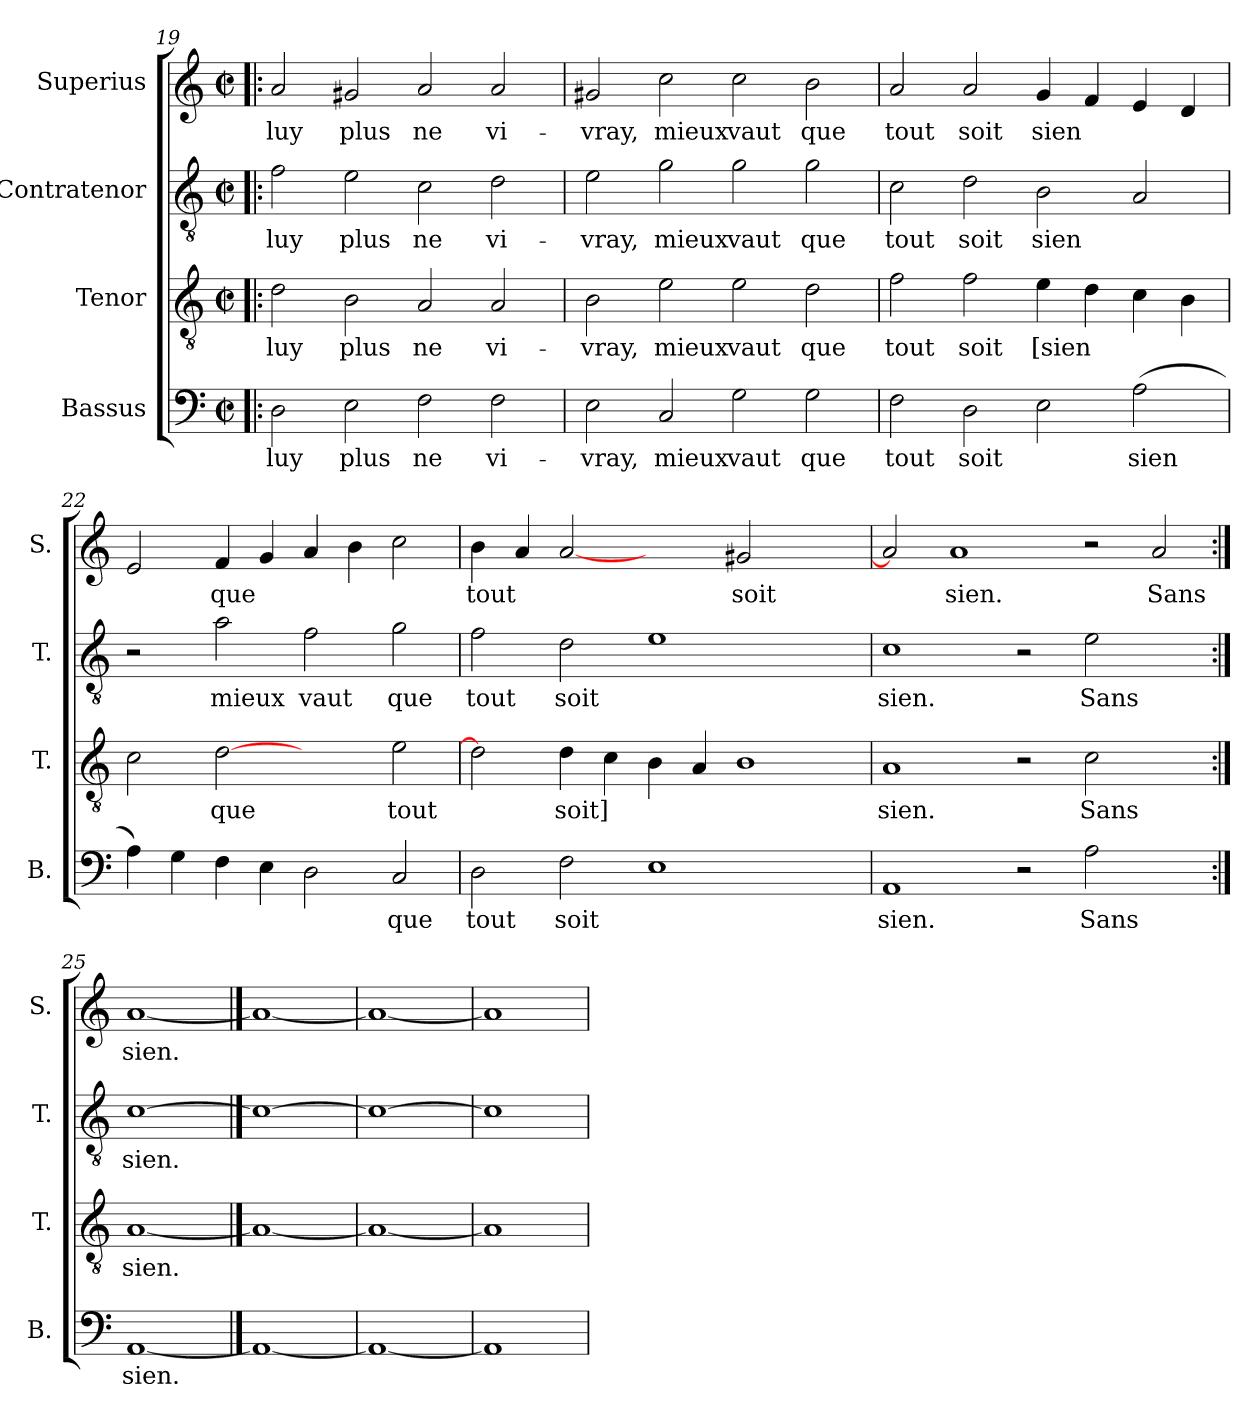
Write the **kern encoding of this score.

**kern	**text	**kern	**text	**kern	**text	**kern	**text
*part4	*part4	*part3	*part3	*part2	*part2	*part1	*part1
*staff4	*staff4	*staff3	*staff3	*staff2	*staff2	*staff1	*staff1
*I"Bassus	*	*I"Tenor	*	*I"Contratenor	*	*I"Superius	*
*I'B.	*	*I'T.	*	*I'T.	*	*I'S.	*
!!LO:PB:g=z
*clefF4	*	*clefGv2	*	*clefGv2	*	*clefG2	*
*k[]	*	*k[]	*	*k[]	*	*k[]	*
*C:	*	*C:	*	*C:	*	*C:	*
*M2/2	*	*M2/2	*	*M2/2	*	*M2/2	*
*met(c|)	*	*met(c|)	*	*met(c|)	*	*met(c|)	*
=19!|:	=19!|:	=19!|:	=19!|:	=19!|:	=19!|:	=19!|:	=19!|:
2D\	luy	2d\	luy	2f\	luy	2a/	luy
2E\	plus	2B\	plus	2e\	plus	2g#X/	plus
2F\	ne	2A/	ne	2c\	ne	2a/	ne
2F\	vi-	2A/	vi-	2d\	vi-	2a/	vi-
=20	=20	=20	=20	=20	=20	=20	=20
2E\	-vray,	2B\	-vray,	2e\	-vray,	2g#X/	-vray,
2C/	mieux	2e\	mieux	2g\	mieux	2cc\	mieux
2G\	vaut	2e\	vaut	2g\	vaut	2cc\	vaut
2G\	que	2d\	que	2g\	que	2b\	que
=21	=21	=21	=21	=21	=21	=21	=21
2F\	tout	2f\	tout	2c\	tout	2a/	tout
2D\	soit	2f\	soit	2d\	soit	2a/	soit
2E\	.	4e\	[sien	2B\	sien	4g/	sien
.	.	4d\	.	.	.	4f/	.
(2A\	sien	4c\	.	2A/	.	4e/	.
.	.	4B\	.	.	.	4d/	.
=22	=22	=22	=22	=22	=22	=22	=22
4A\)	.	2c\	.	2r	.	2e/	.
4G\	.	.	.	.	.	.	.
4F\	.	[2d\	que	2a\	mieux	4f/	que
4E\	.	.	.	.	.	4g/	.
2D\	.	2ryy	.	2f\	vaut	4a/	.
.	.	.	.	.	.	4b\	.
2C/	que	2e\	tout	2g\	que	2cc\	.
=23	=23	=23	=23	=23	=23	=23	=23
2D\	tout	2d\]	.	2f\	tout	4b\	tout
.	.	.	.	.	.	4a/	.
2F\	soit	4d\	soit]	2d\	soit	[2a/	.
.	.	4c\	.	.	.	.	.
1E\	.	4B\	.	1e\	.	2ryy	.
.	.	4A/	.	.	.	.	.
.	.	1B\	.	.	.	2g#X/	soit
2ryy	.	.	.	2ryy	.	2ryy	.
=24	=24	=24	=24	=24	=24	=24	=24
1AA/	sien.	1A/	sien.	1c\	sien.	2a/]	.
.	.	.	.	.	.	1a/	sien.
2r	.	2r	.	2r	.	.	.
2A\	Sans	2c\	Sans	2e\	Sans	2r	.
2ryy	.	2ryy	.	2ryy	.	2a/	Sans
=25:|!	=25:|!	=25:|!	=25:|!	=25:|!	=25:|!	=25:|!	=25:|!
[1AA/	sien.	[1A/	sien.	[1c\	sien.	[1a/	sien.
==26	==26	==26	==26	==26	==26	==26	==26
1AA/_	.	1A/_	.	1c\_	.	1a/_	.
=27	=27	=27	=27	=27	=27	=27	=27
1AA/_	.	1A/_	.	1c\_	.	1a/_	.
=28	=28	=28	=28	=28	=28	=28	=28
1AA/]	.	1A/]	.	1c\]	.	1a/]	.
=	=	=	=	=	=	=	=
*-	*-	*-	*-	*-	*-	*-	*-
